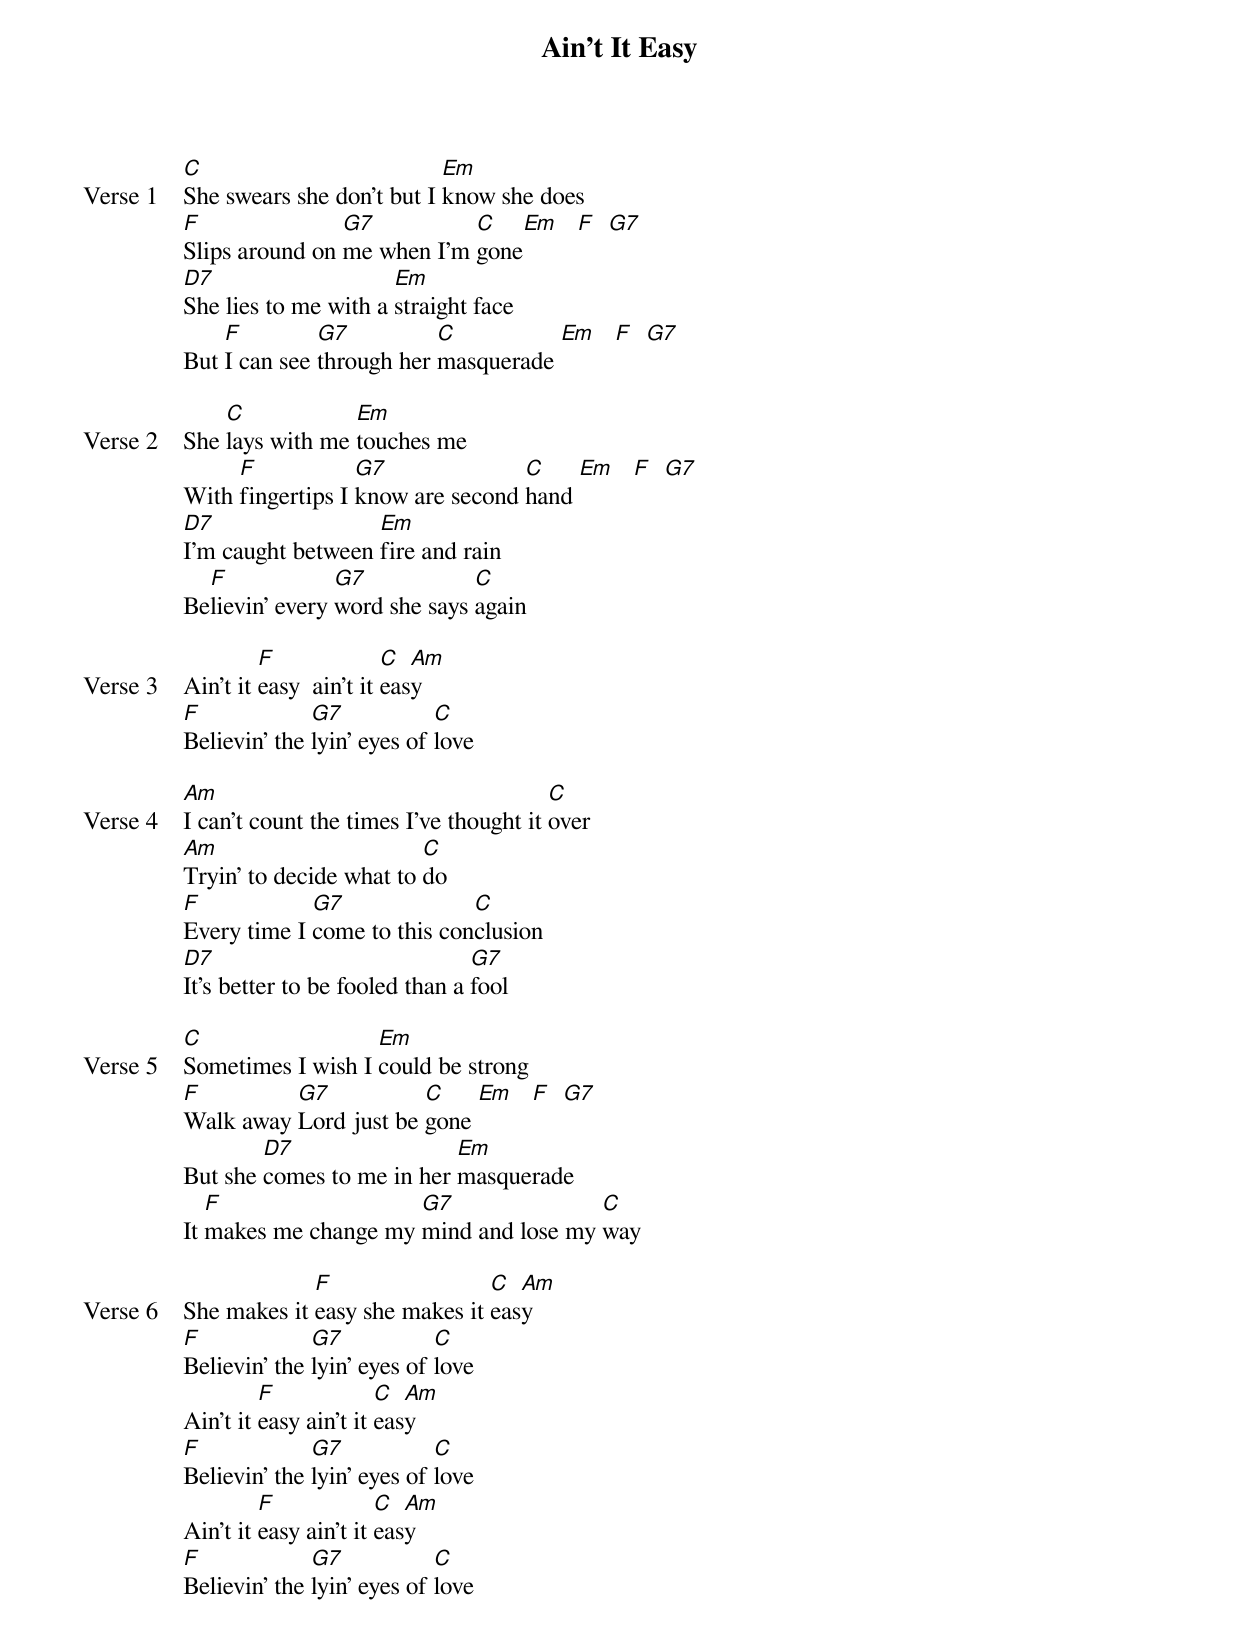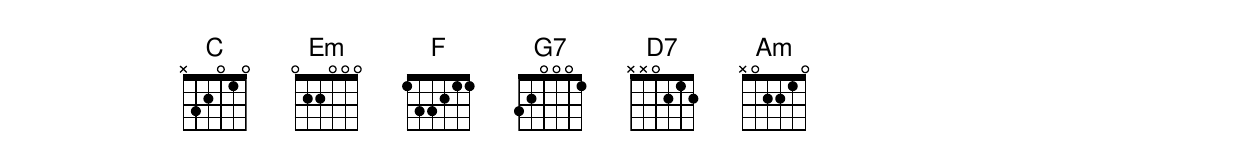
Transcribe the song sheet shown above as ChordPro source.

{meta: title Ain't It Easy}
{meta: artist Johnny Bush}
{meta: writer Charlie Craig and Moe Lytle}

{start_of_verse: Verse 1}
[C]She swears she don't but I [Em]know she does
[F]Slips around on [G7]me when I'm [C]gone[Em]   [F]  [G7]
[D7]She lies to me with a [Em]straight face
But [F]I can see [G7]through her [C]masquerade [Em]   [F]  [G7]
{end_of_verse}

{start_of_verse: Verse 2}
She [C]lays with me [Em]touches me
With [F]fingertips I [G7]know are second [C]hand [Em]   [F]  [G7]
[D7]I'm caught between [Em]fire and rain
Be[F]lievin' every [G7]word she says [C]again
{end_of_verse}

{start_of_verse: Verse 3}
Ain't it [F]easy  ain't it [C]eas[Am]y
[F]Believin' the [G7]lyin' eyes of [C]love
{end_of_verse}

{start_of_verse: Verse 4}
[Am]I can't count the times I've thought it [C]over
[Am]Tryin' to decide what to [C]do
[F]Every time I [G7]come to this con[C]clusion
[D7]It's better to be fooled than a [G7]fool
{end_of_verse}

{start_of_verse: Verse 5}
[C]Sometimes I wish I [Em]could be strong
[F]Walk away [G7]Lord just be [C]gone [Em]   [F]  [G7]
But she [D7]comes to me in her [Em]masquerade
It [F]makes me change my [G7]mind and lose my [C]way
{end_of_verse}

{start_of_verse: Verse 6}
She makes it [F]easy she makes it [C]eas[Am]y
[F]Believin' the [G7]lyin' eyes of [C]love
Ain't it [F]easy ain't it [C]eas[Am]y
[F]Believin' the [G7]lyin' eyes of [C]love
Ain't it [F]easy ain't it [C]eas[Am]y
[F]Believin' the [G7]lyin' eyes of [C]love
{end_of_verse}
